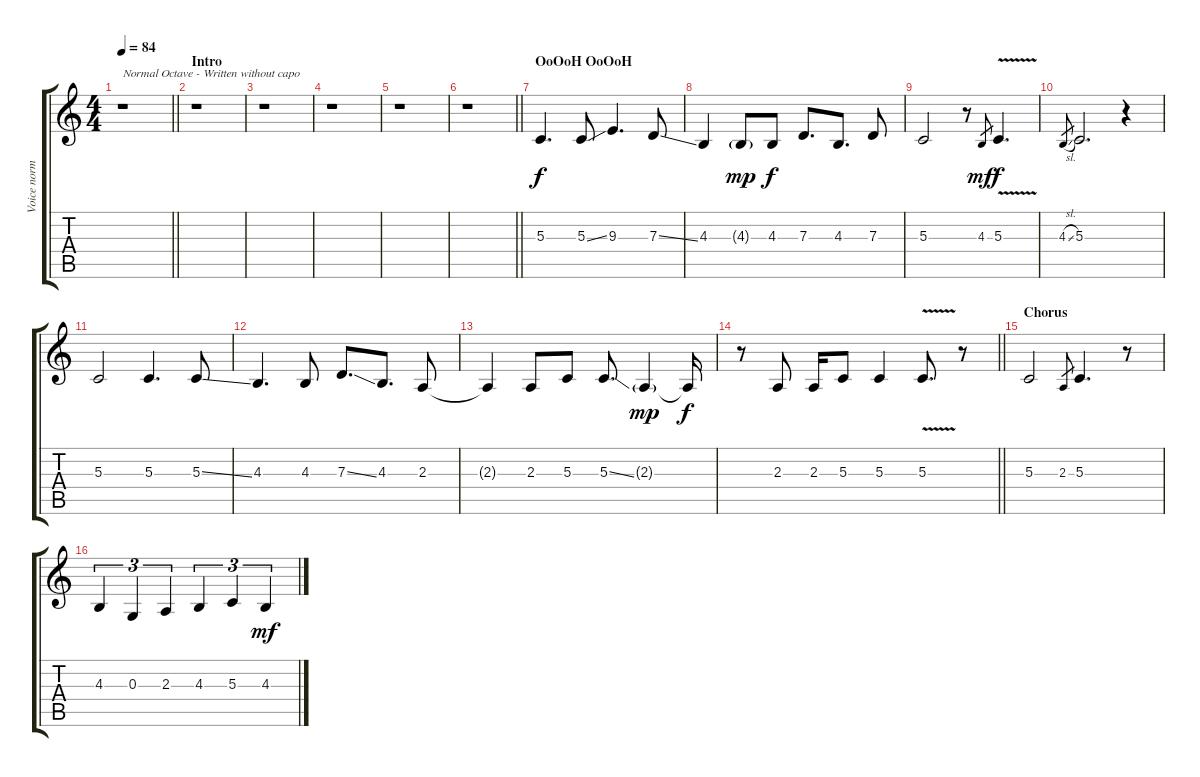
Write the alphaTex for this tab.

\track ("Voice normal ( without capo)" "Voice norm") {instrument lead6voice}
\staff {score tabs}
\tuning (E4 B3 G3 D3 A2 E2) {hide}
\ts (4 4)
\tempo 84
\clef g2
\barLineRight lightlight
\ks c
r.1{txt "Normal Octave - Written without capo " dy f instrument lead6voice} |
\section ("" "Intro")
r.1 |
r.1 |
r.1 |
r.1 |
\barLineRight lightlight
r.1 |
\section ("" "OoOoH OoOoH")
5.3.4{d} 5.3{ss}.8 9.3.4{d} 7.3{ss}.8 |
4.3.4 4.3{g}.8{dy mp} 4.3.8{dy f} 7.3.8{d} 4.3.8{d} 7.3.8 |
5.3.2 r.8 4.3.8{gr dy mf} 5.3{v}.4{d dy f} |
4.3{sl}.8{gr} 5.3.2{d} r.4 |
5.3.2 5.3.4{d} 5.3{ss}.8 |
4.3.4{d} 4.3.8 7.3{ss}.8{d} 4.3.8{d} 2.3.8 |
2.3{t}.4 2.3.8 5.3.8 5.3{ss}.8{d} 2.3{g}.4{dy mp} 2.3{t}.16{dy f} |
\barLineRight lightlight
r.8 2.3.8 2.3.16 5.3.8 5.3.4 5.3{v}.8{d} r.8 |
\section ("" "Chorus")
5.3.2 2.3.8{gr} 5.3.4{d} r.8 |
4.3.4{tu (3 2)} 0.3.4{tu (3 2)} 2.3.4{tu (3 2)} 4.3.4{tu (3 2)} 5.3.4{tu (3 2)} 4.3.4{tu (3 2) dy mf}
